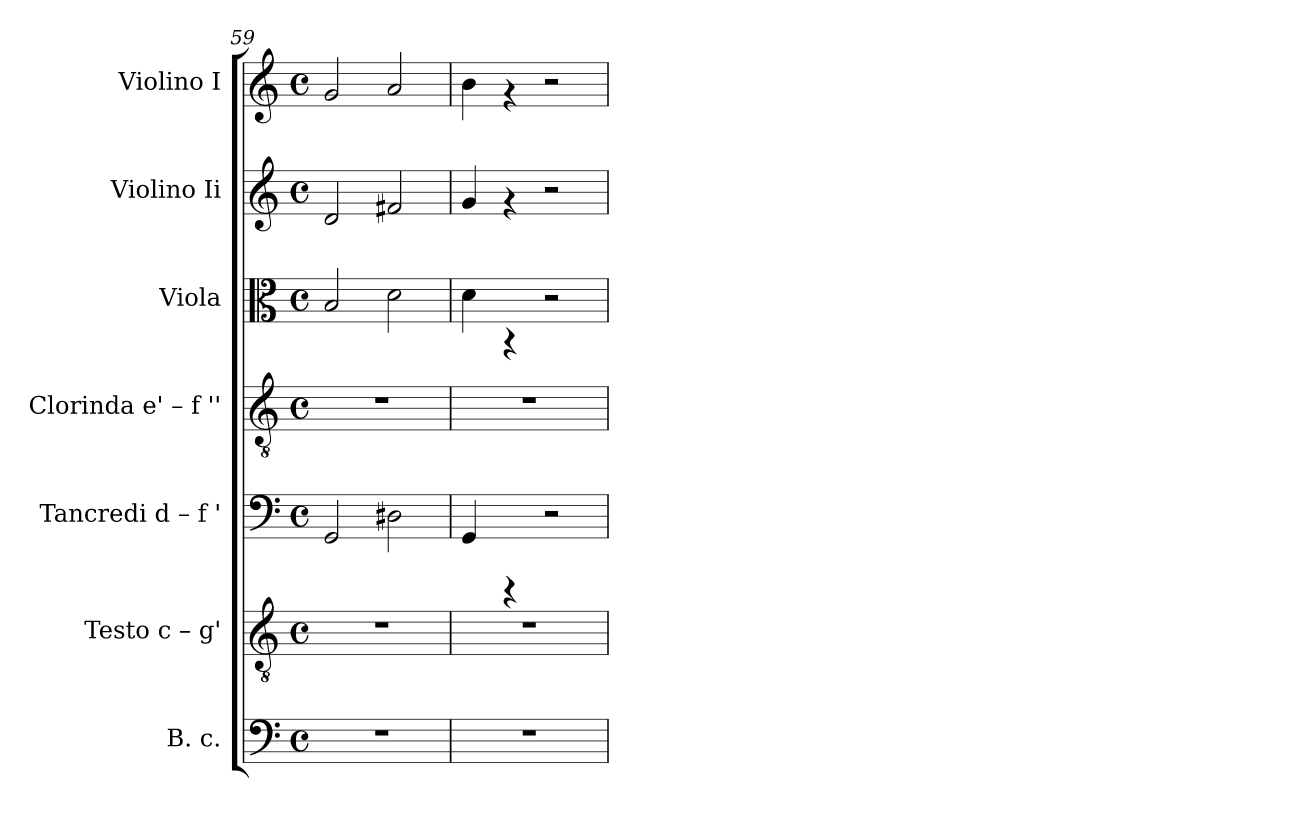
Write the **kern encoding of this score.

**kern	**kern	**kern	**kern	**kern	**kern	**kern	**text
*part7	*part6	*part5	*part4	*part3	*part2	*part1	*part1
*staff7	*staff6	*staff5	*staff4	*staff3	*staff2	*staff1	*staff1
*I"B. c.	*I"Testo  c – g'	*I"Tancredi  d – f '	*I"Clorinda  e' – f ''	*I"Viola	*I"Violino Ii	*I"Violino I	*
*clefF4	*clefGv2	*clefF4	*clefGv2	*clefC3	*clefG2	*clefG2	*
*k[]	*k[]	*k[]	*k[]	*k[]	*k[]	*k[]	*
*C:	*C:	*C:	*C:	*C:	*C:	*C:	*
*M4/4	*M4/4	*M4/4	*M4/4	*M4/4	*M4/4	*M4/4	*
*met(c)	*met(c)	*met(c)	*met(c)	*met(c)	*met(c)	*met(c)	*
=59	=59	=59	=59	=59	=59	=59	=59
!	!	!	!	!	!	!	!LO:LY:b:cj
1r	1r	2GG/	1r	2B/	2d/	2g/	.
!	!	!	!	!	!	!	!LO:LY:b:cj
.	.	2D#\	.	2d\	2f#X/	2a/	.
=60	=60	=60	=60	=60	=60	=60	=60
!	!	!	!	!	!	!	!LO:LY:b:cj
1r	1r	4GG/	1r	4d\	4g/	4b\	.
.	.	4rCCC	.	4rAA	4rf	4rf	.
.	.	2r	.	2r	2r	2r	.
=	=	=	=	=	=	=	=
*-	*-	*-	*-	*-	*-	*-	*-
